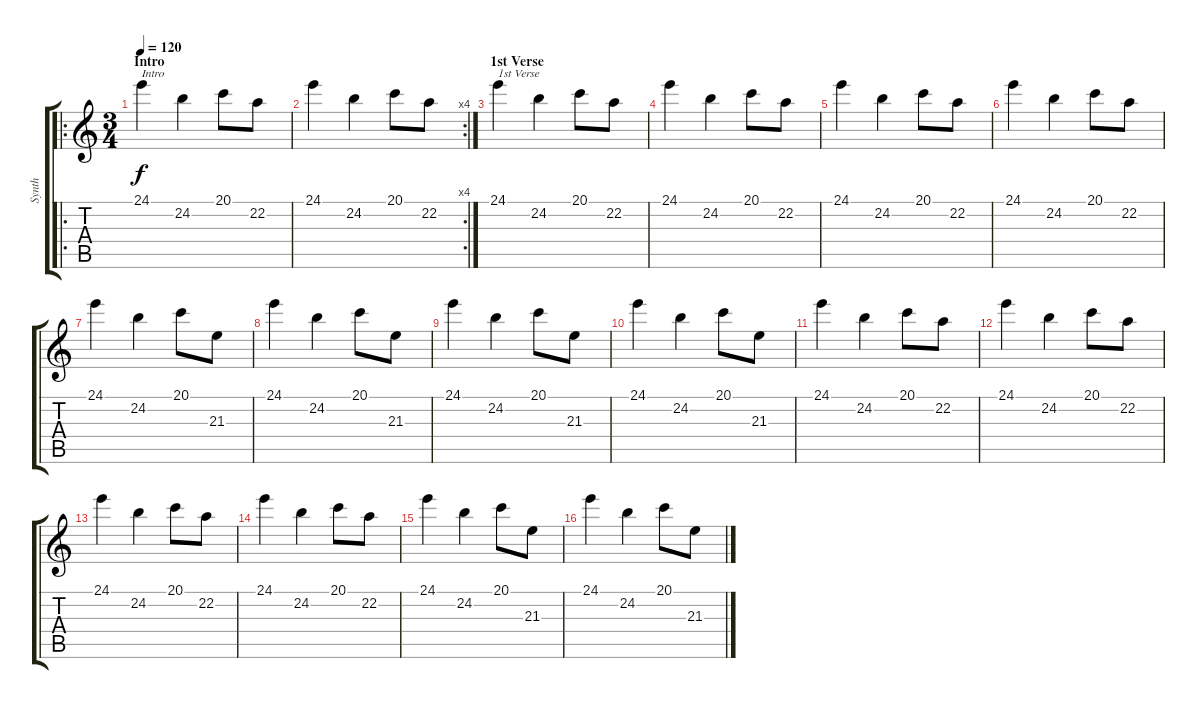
\track ("Synth" "Synth") {instrument vibraphone}
\staff {score tabs}
\tuning (E4 B3 G3 D3 A2 E2) {hide}
\ro
\ts (3 4)
\section ("" "Intro")
\tempo 120
\clef g2
\ks c
24.1.4{txt "Intro" dy f instrument vibraphone} 24.2.4 20.1.8 22.2.8 |
\rc 4
24.1.4 24.2.4 20.1.8 22.2.8 |
\section ("" "1st Verse")
24.1.4{txt "1st Verse"} 24.2.4 20.1.8 22.2.8 |
24.1.4 24.2.4 20.1.8 22.2.8 |
24.1.4 24.2.4 20.1.8 22.2.8 |
24.1.4 24.2.4 20.1.8 22.2.8 |
24.1.4 24.2.4 20.1.8 21.3.8 |
24.1.4 24.2.4 20.1.8 21.3.8 |
24.1.4 24.2.4 20.1.8 21.3.8 |
24.1.4 24.2.4 20.1.8 21.3.8 |
24.1.4 24.2.4 20.1.8 22.2.8 |
24.1.4 24.2.4 20.1.8 22.2.8 |
24.1.4 24.2.4 20.1.8 22.2.8 |
24.1.4 24.2.4 20.1.8 22.2.8 |
24.1.4 24.2.4 20.1.8 21.3.8 |
24.1.4 24.2.4 20.1.8 21.3.8
